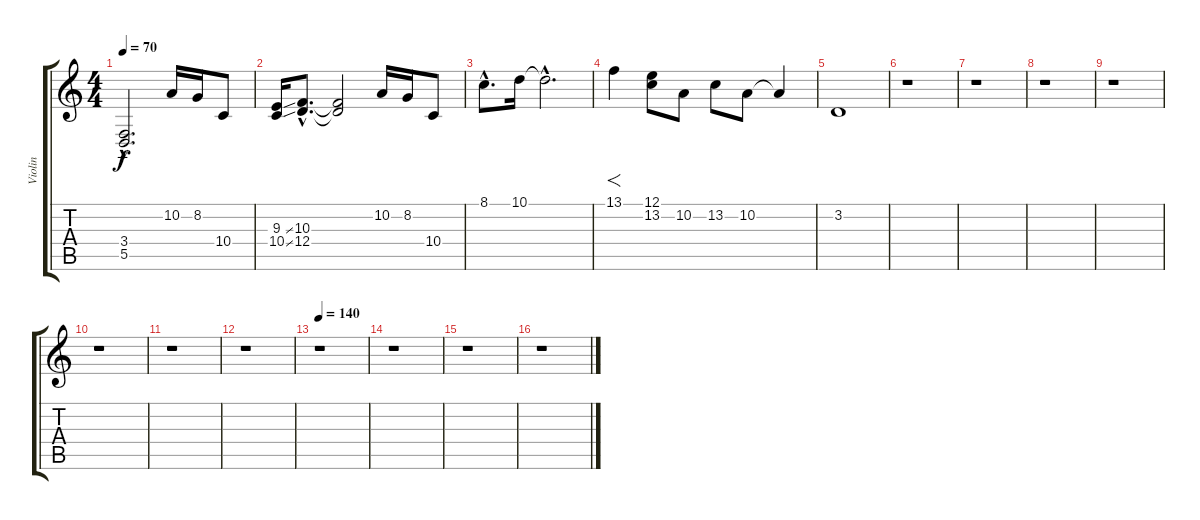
\track ("Violin" "Violin") {instrument violin}
\staff {score tabs}
\tuning (E4 B3 G3 D3 A2 E2) {hide}
\ts (4 4)
\tempo 70
\clef g2
\ks c
(3.4{hac} 5.5{hac}).2{d dy f} 10.2.16 8.2.16 10.4.8 |
(9.3{ss} 10.4{ss}).16 (10.3{hac} 12.4{hac}).8{d} (10.3{t} 12.4{t}).2 10.2.16 8.2.16 10.4.8 |
8.1{hac}.8{d} 10.1.16 10.1{hac t}.2{d} |
13.1.4{f} (12.1 13.2).8 10.2.8 13.2.8 10.2.8 10.2{t}.4 |
3.2.1 |
r.1 |
r.1 |
r.1 |
r.1 |
r.1 |
r.1 |
r.1 |
\tempo 140
r.1 |
r.1 |
r.1 |
r.1
